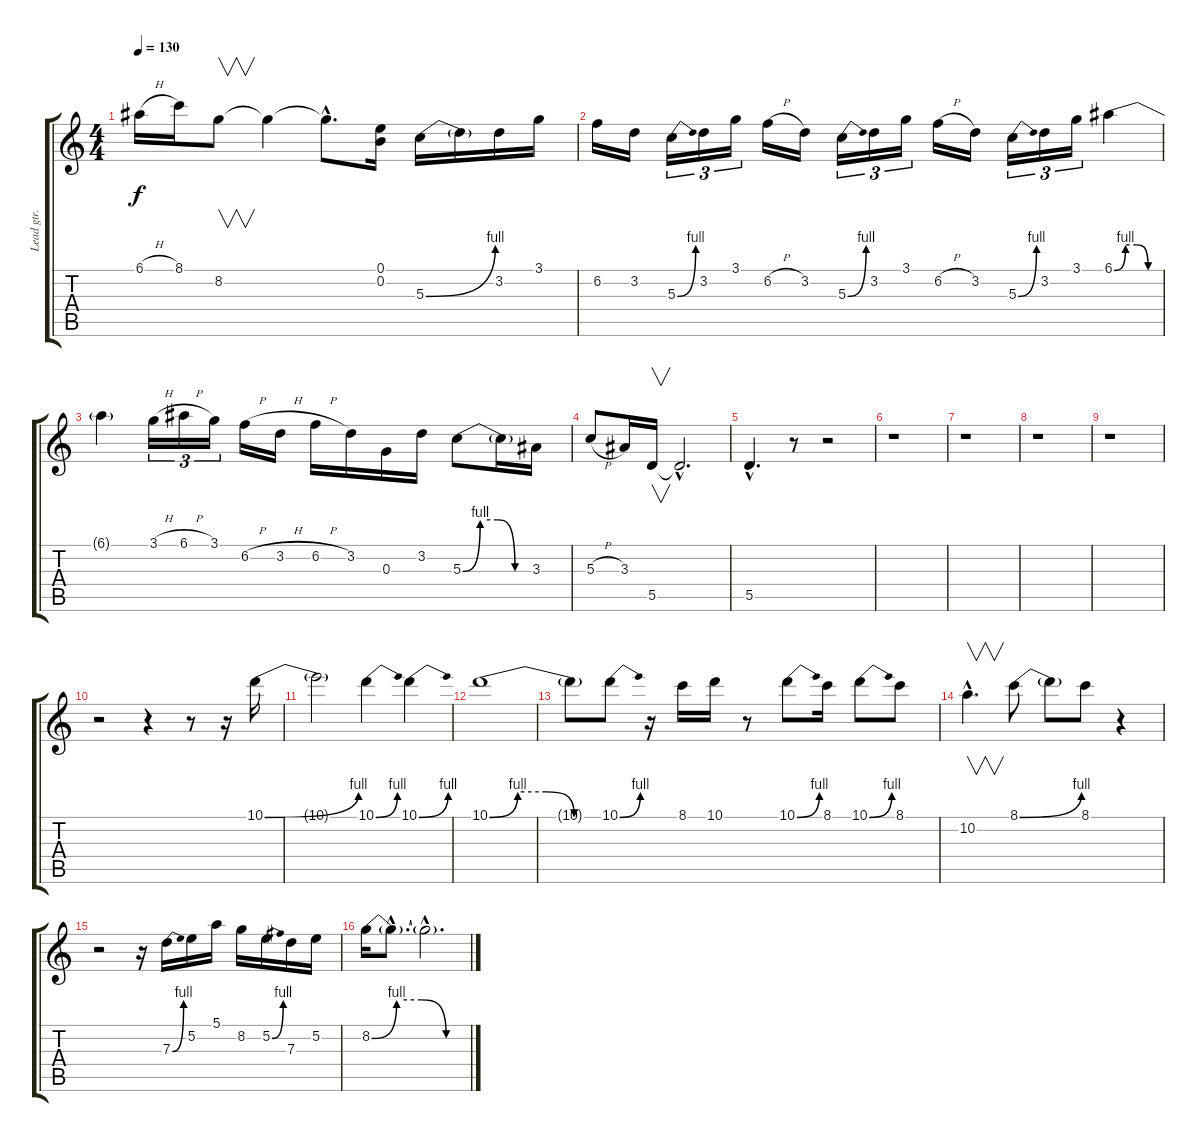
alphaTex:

\track ("Lead gtr." "Lead gtr.") {instrument overdrivenguitar}
\staff {score tabs}
\tuning (E4 B3 G3 D3 A2 E2) {hide}
\ts (4 4)
\tempo 130
\clef g2
\ks c
6.1{h}.16{dy f} 8.1.16 8.2.8{v} 8.2{t}.4 8.2{hac t}.8{d} (0.1 0.2).16 5.3{be (bend 0 0 60 4)}.16 5.3{t}.16 3.2.16 3.1.16 |
6.2.16 3.2.16 5.3{be (bend 0 0 60 4)}.16{tu (3 2)} 3.2.16{tu (3 2)} 3.1.16{tu (3 2)} 6.2{h}.16 3.2.16 5.3{be (bend 0 0 60 4)}.16{tu (3 2)} 3.2.16{tu (3 2)} 3.1.16{tu (3 2)} 6.2{h}.16 3.2.16 5.3{be (bend 0 0 60 4)}.16{tu (3 2)} 3.2.16{tu (3 2)} 3.1.16{tu (3 2)} 6.1{be (custom 0 0 15 4 30 4 45 0 60 0)}.4 |
6.1{t}.4 3.1{h}.16{tu (3 2)} 6.1{h}.16{tu (3 2)} 3.1.16{tu (3 2)} 6.2{h}.16 3.2{h}.16 6.2{h}.16 3.2.16 0.3.16 3.2.16 5.3{be (custom 0 0 15 4 30 4 45 0 60 0)}.8 5.3{t}.16 3.3.16 |
5.3{h}.8 3.3.16 5.5.16{v} 5.5{hac t}.2{d} |
5.5{hac}.4{d} r.8 r.2 |
r.1 |
r.1 |
r.1 |
r.1 |
r.2 r.4 r.8 r.16 10.1{be (bend 0 0 60 4)}.16 |
10.1{t}.2 10.1{be (bend 0 0 60 4)}.4 10.1{be (bend 0 0 60 4)}.4 |
10.1{be (custom 0 0 15 4 30 4 45 0 60 0)}.1 |
10.1{t}.8 10.1{be (bend 0 0 60 4)}.8 r.16 8.1.16 10.1.16 r.8 10.1{be (bend 0 0 60 4)}.8 8.1.16 10.1{be (bend 0 0 60 4)}.8 8.1.8 |
10.2{hac}.4{v d} 8.1{be (bend 0 0 60 4)}.8 8.1{t}.8 8.1.8 r.4 |
r.2 r.16 7.3{be (bend 0 0 60 4)}.16 5.2.16 5.1.16 8.2.16 5.2{be (bend 0 0 60 4)}.16 7.3.16 5.2.16 |
8.2{be (custom 0 0 15 4 30 4 45 0 60 0)}.16 8.2{hac t}.8{d} 8.2{hac t}.2{d}
